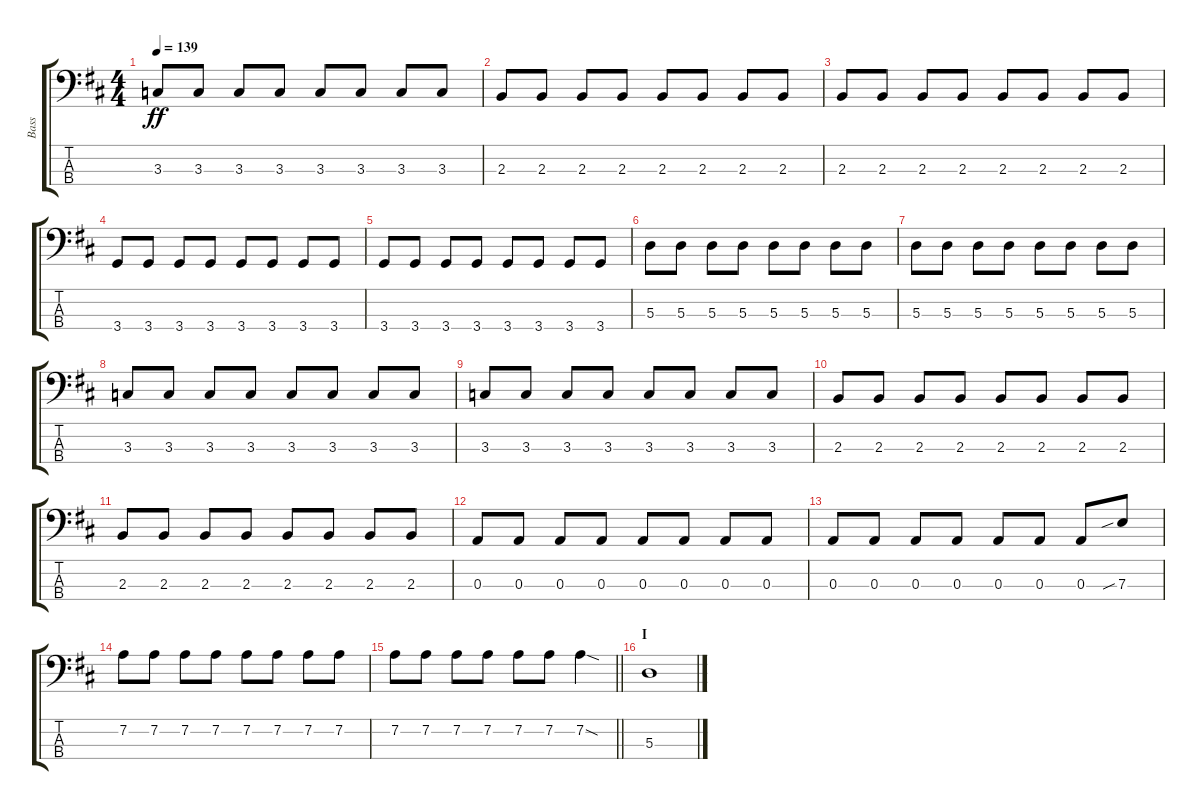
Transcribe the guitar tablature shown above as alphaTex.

\track ("Bass" "Bass") {instrument electricbasspick}
\staff {score tabs}
\tuning (G2 D2 A1 E1) {hide}
\ts (4 4)
\tempo 139
\clef f4
\ks d
3.3.8{dy ff} 3.3.8 3.3.8 3.3.8 3.3.8 3.3.8 3.3.8 3.3.8 |
2.3.8 2.3.8 2.3.8 2.3.8 2.3.8 2.3.8 2.3.8 2.3.8 |
2.3.8 2.3.8 2.3.8 2.3.8 2.3.8 2.3.8 2.3.8 2.3.8 |
3.4.8 3.4.8 3.4.8 3.4.8 3.4.8 3.4.8 3.4.8 3.4.8 |
3.4.8 3.4.8 3.4.8 3.4.8 3.4.8 3.4.8 3.4.8 3.4.8 |
5.3.8 5.3.8 5.3.8 5.3.8 5.3.8 5.3.8 5.3.8 5.3.8 |
5.3.8 5.3.8 5.3.8 5.3.8 5.3.8 5.3.8 5.3.8 5.3.8 |
3.3.8 3.3.8 3.3.8 3.3.8 3.3.8 3.3.8 3.3.8 3.3.8 |
3.3.8 3.3.8 3.3.8 3.3.8 3.3.8 3.3.8 3.3.8 3.3.8 |
2.3.8 2.3.8 2.3.8 2.3.8 2.3.8 2.3.8 2.3.8 2.3.8 |
2.3.8 2.3.8 2.3.8 2.3.8 2.3.8 2.3.8 2.3.8 2.3.8 |
0.3.8 0.3.8 0.3.8 0.3.8 0.3.8 0.3.8 0.3.8 0.3.8 |
0.3.8 0.3.8 0.3.8 0.3.8 0.3.8 0.3.8 0.3.8 7.3{sib}.8 |
7.2.8 7.2.8 7.2.8 7.2.8 7.2.8 7.2.8 7.2.8 7.2.8 |
\barLineRight lightlight
7.2.8 7.2.8 7.2.8 7.2.8 7.2.8 7.2.8 7.2{sod}.4 |
\section ("" "I")
5.3.1
